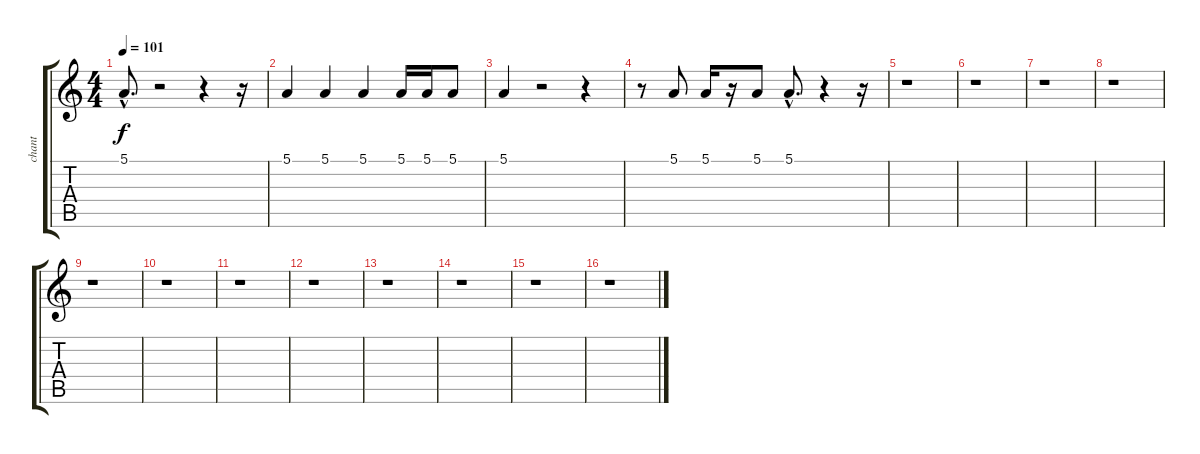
\track ("chant" "chant") {instrument trumpet}
\staff {score tabs}
\tuning (E4 B3 G3 D3 A2 E2) {hide}
\ts (4 4)
\tempo 101
\clef g2
\ks c
5.1{hac t}.8{d dy f} r.2 r.4 r.16 |
5.1.4 5.1.4 5.1.4 5.1.16 5.1.16 5.1.8 |
5.1.4 r.2 r.4 |
r.8 5.1.8 5.1.16 r.16 5.1.8 5.1{hac}.8{d} r.4 r.16 |
r.1 |
r.1 |
r.1 |
r.1 |
r.1 |
r.1 |
r.1 |
r.1 |
r.1 |
r.1 |
r.1 |
r.1
